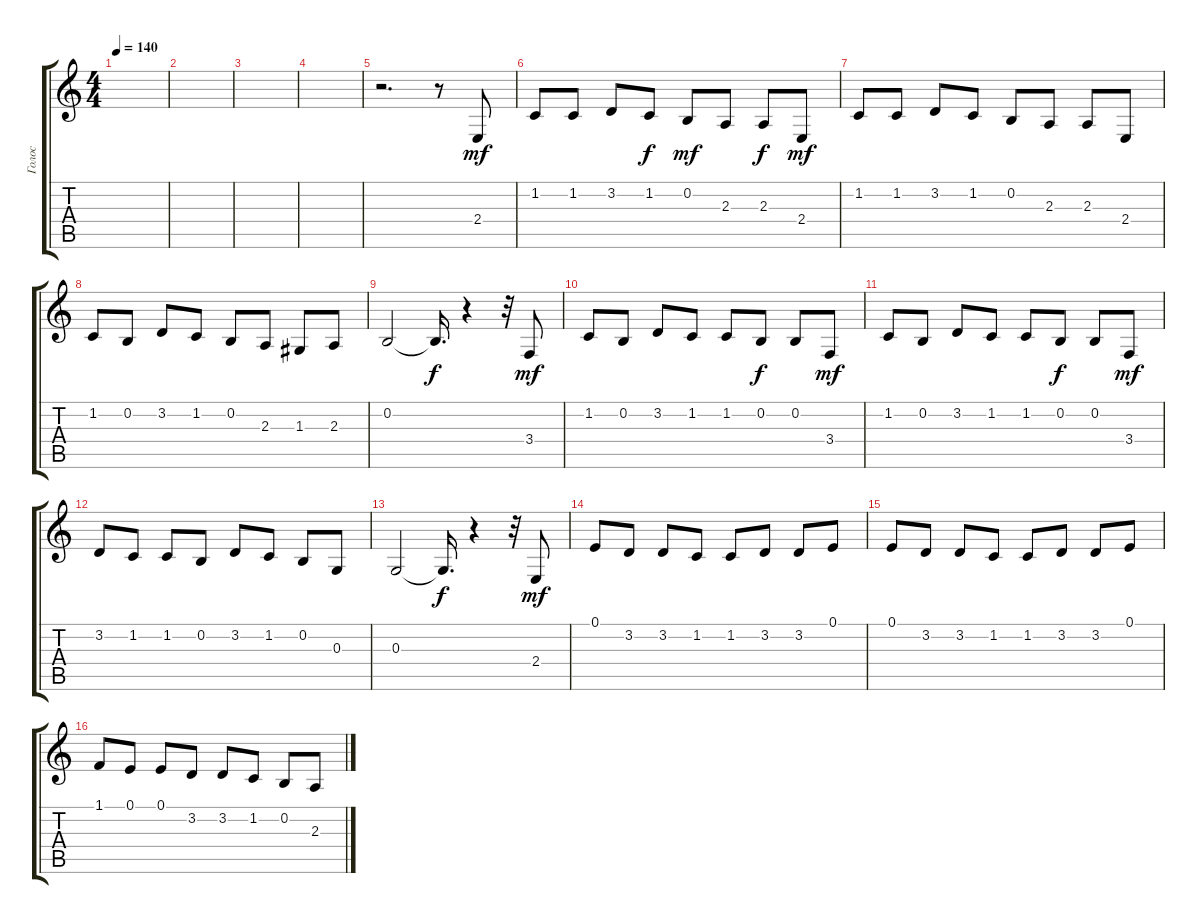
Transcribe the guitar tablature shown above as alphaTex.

\track ("Голос" "Голос") {instrument tenorsax}
\staff {score tabs}
\tuning (E4 B3 G3 D3 A2 E2) {hide}
\ts (4 4)
\tempo 140
\clef g2
\ks c
|
|
|
|
r.2{d} r.8 2.4.8{dy mf} |
1.2.8 1.2.8 3.2.8 1.2.8{dy f} 0.2.8{dy mf} 2.3.8 2.3.8{dy f} 2.4.8{dy mf} |
1.2.8 1.2.8 3.2.8 1.2.8 0.2.8 2.3.8 2.3.8 2.4.8 |
1.2.8 0.2.8 3.2.8 1.2.8 0.2.8 2.3.8 1.3.8 2.3.8 |
0.2.2 0.2{t}.16{d dy f} r.4 r.32 3.4.8{dy mf} |
1.2.8 0.2.8 3.2.8 1.2.8 1.2.8 0.2.8{dy f} 0.2.8 3.4.8{dy mf} |
1.2.8 0.2.8 3.2.8 1.2.8 1.2.8 0.2.8{dy f} 0.2.8 3.4.8{dy mf} |
3.2.8 1.2.8 1.2.8 0.2.8 3.2.8 1.2.8 0.2.8 0.3.8 |
0.3.2 0.3{t}.16{d dy f} r.4 r.32 2.4.8{dy mf} |
0.1.8 3.2.8 3.2.8 1.2.8 1.2.8 3.2.8 3.2.8 0.1.8 |
0.1.8 3.2.8 3.2.8 1.2.8 1.2.8 3.2.8 3.2.8 0.1.8 |
1.1.8 0.1.8 0.1.8 3.2.8 3.2.8 1.2.8 0.2.8 2.3.8
